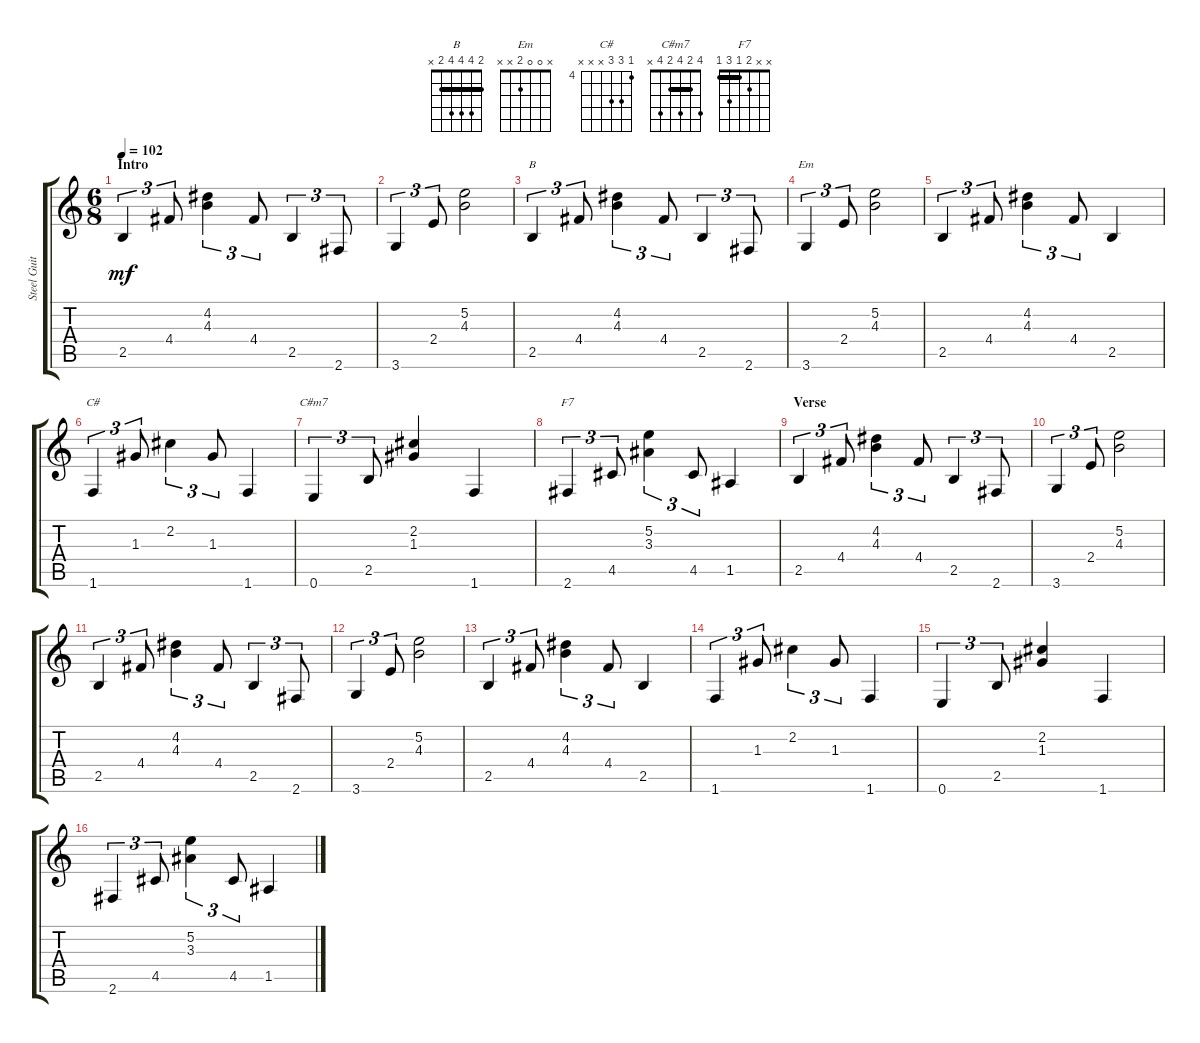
\track ("Steel Guitar" "Steel Guit") {instrument acousticguitarsteel}
\staff {score tabs}
\tuning (E4 B3 G3 D3 A2 E2) {hide}
\chord ("B" 2 4 4 4 2 x) {barre 2}
\chord ("Em" x 0 0 2 x x)
\chord ("C#" 4 6 6 x x x) {firstfret 4}
\chord ("C#m7" 4 2 4 2 4 x) {barre 2}
\chord ("F7" x x 2 1 3 1) {barre 1}
\ts (6 8)
\section ("" "Intro")
\tempo 102
\clef g2
\ks c
2.5.4{tu (3 2) dy mf instrument acousticguitarsteel} 4.4.8{tu (3 2)} (4.2 4.3).4{tu (3 2)} 4.4.8{tu (3 2)} 2.5.4{tu (3 2)} 2.6.8{tu (3 2)} |
3.6.4{tu (3 2)} 2.4.8{tu (3 2)} (5.2 4.3).2 |
2.5.4{tu (3 2) ch "B"} 4.4.8{tu (3 2)} (4.2 4.3).4{tu (3 2)} 4.4.8{tu (3 2)} 2.5.4{tu (3 2)} 2.6.8{tu (3 2)} |
3.6.4{tu (3 2) ch "Em"} 2.4.8{tu (3 2)} (5.2 4.3).2 |
2.5.4{tu (3 2)} 4.4.8{tu (3 2)} (4.2 4.3).4{tu (3 2)} 4.4.8{tu (3 2)} 2.5.4 |
1.6.4{tu (3 2) ch "C#"} 1.3.8{tu (3 2)} 2.2.4{tu (3 2)} 1.3.8{tu (3 2)} 1.6.4 |
0.6.4{tu (3 2) ch "C#m7"} 2.5.8{tu (3 2)} (2.2 1.3).4 1.6.4 |
2.6.4{tu (3 2) ch "F7"} 4.5.8{tu (3 2)} (5.2 3.3).4{tu (3 2)} 4.5.8{tu (3 2)} 1.5.4 |
\section ("" "Verse")
2.5.4{tu (3 2)} 4.4.8{tu (3 2)} (4.2 4.3).4{tu (3 2)} 4.4.8{tu (3 2)} 2.5.4{tu (3 2)} 2.6.8{tu (3 2)} |
3.6.4{tu (3 2)} 2.4.8{tu (3 2)} (5.2 4.3).2 |
2.5.4{tu (3 2)} 4.4.8{tu (3 2)} (4.2 4.3).4{tu (3 2)} 4.4.8{tu (3 2)} 2.5.4{tu (3 2)} 2.6.8{tu (3 2)} |
3.6.4{tu (3 2)} 2.4.8{tu (3 2)} (5.2 4.3).2 |
2.5.4{tu (3 2)} 4.4.8{tu (3 2)} (4.2 4.3).4{tu (3 2)} 4.4.8{tu (3 2)} 2.5.4 |
1.6.4{tu (3 2)} 1.3.8{tu (3 2)} 2.2.4{tu (3 2)} 1.3.8{tu (3 2)} 1.6.4 |
0.6.4{tu (3 2)} 2.5.8{tu (3 2)} (2.2 1.3).4 1.6.4 |
2.6.4{tu (3 2)} 4.5.8{tu (3 2)} (5.2 3.3).4{tu (3 2)} 4.5.8{tu (3 2)} 1.5.4
